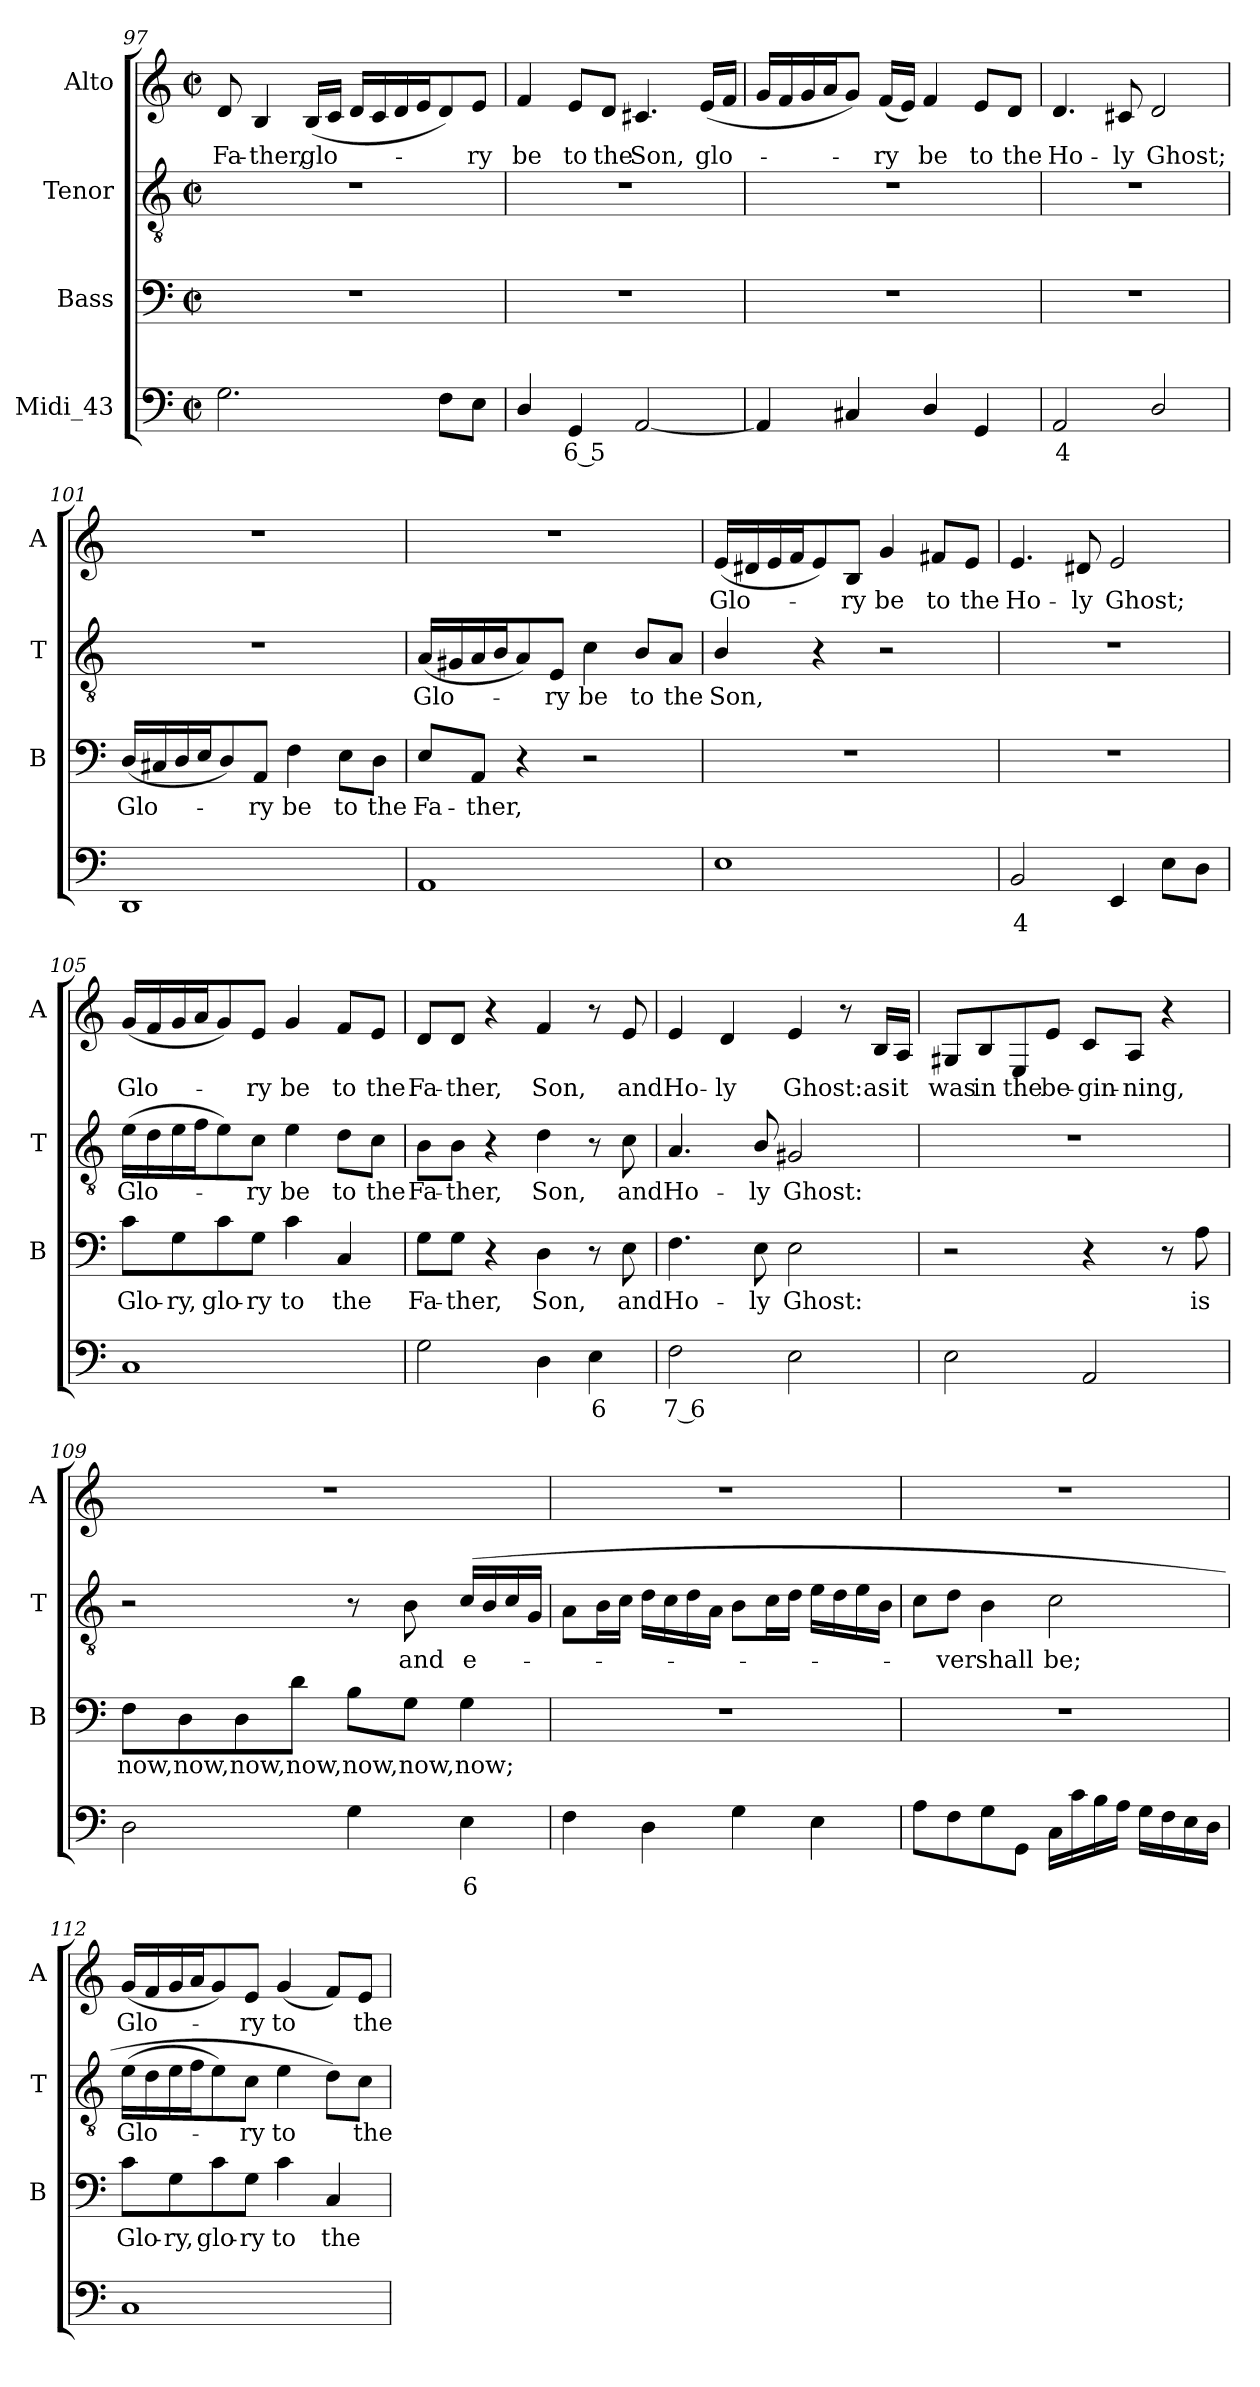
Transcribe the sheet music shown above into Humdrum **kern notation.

**kern	**text	**kern	**text	**kern	**text	**kern	**text
*part4	*part4	*part3	*part3	*part2	*part2	*part1	*part1
*staff4	*staff4	*staff3	*staff3	*staff2	*staff2	*staff1	*staff1
*I"Midi_43	*	*I"Bass	*	*I"Tenor	*	*I"Alto	*
*	*	*I'B	*	*I'T	*	*I'A	*
!!LO:LB:g=z
*clefF4	*	*clefF4	*	*clefGv2	*	*clefG2	*
*k[]	*	*k[]	*	*k[]	*	*k[]	*
*M2/2	*	*M2/2	*	*M2/2	*	*M2/2	*
*met(c|)	*	*met(c|)	*	*met(c|)	*	*met(c|)	*
=97	=97	=97	=97	=97	=97	=97	=97
!	!	!	!	!	!	!	!LO:LY:b
2.G\	.	1r	.	1r	.	8d/	Fa-
!	!	!	!	!	!	!	!LO:LY:b
.	.	.	.	.	.	4B/	-ther,
!	!	!	!	!	!	!	!LO:LY:b
.	.	.	.	.	.	(<16B/LL	glo-
.	.	.	.	.	.	16c/JJ	.
.	.	.	.	.	.	16d/LL	.
.	.	.	.	.	.	16c/	.
.	.	.	.	.	.	16d/	.
.	.	.	.	.	.	16e/J	.
8F\L	.	.	.	.	.	8d/)	.
!	!	!	!	!	!	!	!LO:LY:b
8E\J	.	.	.	.	.	8e/J	ry
=98	=98	=98	=98	=98	=98	=98	=98
!	!	!	!	!	!	!	!LO:LY:b
4D/	.	1r	.	1r	.	4f/	be
!	!LO:LY:b	!	!	!	!	!	!LO:LY:b
4GG/	6 5	.	.	.	.	8e/L	to
!	!	!	!	!	!	!	!LO:LY:b
.	.	.	.	.	.	8d/J	the
!	!	!	!	!	!	!	!LO:LY:b
[2AA/	.	.	.	.	.	4.c#X/	Son,
!	!	!	!	!	!	!	!LO:LY:b
.	.	.	.	.	.	(<16e/LL	glo-
.	.	.	.	.	.	16f/JJ	.
=99	=99	=99	=99	=99	=99	=99	=99
4AA/]	.	1r	.	1r	.	16g/LL	.
.	.	.	.	.	.	16f/	.
.	.	.	.	.	.	16g/	.
.	.	.	.	.	.	16a/J	.
4C#X/	.	.	.	.	.	8g/J)	.
!	!	!	!	!	!	!	!LO:LY:b
.	.	.	.	.	.	(<16f/LL	ry
.	.	.	.	.	.	16e/JJ)	.
!	!	!	!	!	!	!	!LO:LY:b
4D/	.	.	.	.	.	4f/	be
!	!	!	!	!	!	!	!LO:LY:b
4GG/	.	.	.	.	.	8e/L	to
!	!	!	!	!	!	!	!LO:LY:b
.	.	.	.	.	.	8d/J	the
=100	=100	=100	=100	=100	=100	=100	=100
!	!LO:LY:b	!	!	!	!	!	!LO:LY:b
2AA/	4	1r	.	1r	.	4.d/	Ho-
!	!	!	!	!	!	!	!LO:LY:b
.	.	.	.	.	.	8c#X/	-ly
!	!	!	!	!	!	!	!LO:LY:b
2D/	.	.	.	.	.	2d/	Ghost;
!!LO:PB:g=z
=101	=101	=101	=101	=101	=101	=101	=101
!	!	!	!LO:LY:b	!	!	!	!
1DD	.	(>16D/LL	Glo-	1r	.	1r	.
.	.	16C#X/	.	.	.	.	.
.	.	16D/	.	.	.	.	.
.	.	16E/J	.	.	.	.	.
.	.	8D/)	.	.	.	.	.
!	!	!	!LO:LY:b	!	!	!	!
.	.	8AA/J	ry	.	.	.	.
!	!	!	!LO:LY:b	!	!	!	!
.	.	4F\	be	.	.	.	.
!	!	!	!LO:LY:b	!	!	!	!
.	.	8E\L	to	.	.	.	.
!	!	!	!LO:LY:b	!	!	!	!
.	.	8D\J	the	.	.	.	.
=102	=102	=102	=102	=102	=102	=102	=102
!	!	!	!LO:LY:b	!	!LO:LY:b	!	!
1AA	.	8E/L	Fa-	(<16A/LL	Glo-	1r	.
.	.	.	.	16G#X/	.	.	.
!	!	!	!LO:LY:b	!	!	!	!
.	.	8AA/J	-ther,	16A/	.	.	.
.	.	.	.	16B/J	.	.	.
.	.	4r	.	8A/)	.	.	.
!	!	!	!	!	!LO:LY:b	!	!
.	.	.	.	8E/J	ry	.	.
!	!	!	!	!	!LO:LY:b	!	!
.	.	2r	.	4c\	be	.	.
!	!	!	!	!	!LO:LY:b	!	!
.	.	.	.	8B/L	to	.	.
!	!	!	!	!	!LO:LY:b	!	!
.	.	.	.	8A/J	the	.	.
=103	=103	=103	=103	=103	=103	=103	=103
!	!	!	!	!	!LO:LY:b	!	!LO:LY:b
1E	.	1r	.	4B/	Son,	(<16e/LL	Glo-
.	.	.	.	.	.	16d#X/	.
.	.	.	.	.	.	16e/	.
.	.	.	.	.	.	16f/J	.
.	.	.	.	4r	.	8e/)	.
!	!	!	!	!	!	!	!LO:LY:b
.	.	.	.	.	.	8B/J	ry
!	!	!	!	!	!	!	!LO:LY:b
.	.	.	.	2r	.	4g/	be
!	!	!	!	!	!	!	!LO:LY:b
.	.	.	.	.	.	8f#X/L	to
!	!	!	!	!	!	!	!LO:LY:b
.	.	.	.	.	.	8e/J	the
=104	=104	=104	=104	=104	=104	=104	=104
!	!LO:LY:b	!	!	!	!	!	!LO:LY:b
2BB/	4	1r	.	1r	.	4.e/	Ho-
!	!	!	!	!	!	!	!LO:LY:b
.	.	.	.	.	.	8d#X/	-ly
!	!	!	!	!	!	!	!LO:LY:b
4EE/	.	.	.	.	.	2e/	Ghost;
8E\L	.	.	.	.	.	.	.
8D\J	.	.	.	.	.	.	.
!!LO:LB:g=z
=105	=105	=105	=105	=105	=105	=105	=105
!	!	!	!LO:LY:b	!	!LO:LY:b	!	!LO:LY:b
1C	.	8c\L	Glo-	(>16e\LL	Glo-	(<16g/LL	Glo-
.	.	.	.	16d\	.	16f/	.
!	!	!	!LO:LY:b	!	!	!	!
.	.	8G\	-ry,	16e\	.	16g/	.
.	.	.	.	16f\J	.	16a/J	.
!	!	!	!LO:LY:b	!	!	!	!
.	.	8c\	glo-	8e\)	.	8g/)	.
!	!	!	!LO:LY:b	!	!LO:LY:b	!	!LO:LY:b
.	.	8G\J	-ry	8c\J	ry	8e/J	ry
!	!	!	!LO:LY:b	!	!LO:LY:b	!	!LO:LY:b
.	.	4c\	to	4e\	be	4g/	be
!	!	!	!LO:LY:b	!	!LO:LY:b	!	!LO:LY:b
.	.	4C/	the	8d\L	to	8f/L	to
!	!	!	!	!	!LO:LY:b	!	!LO:LY:b
.	.	.	.	8c\J	the	8e/J	the
=106	=106	=106	=106	=106	=106	=106	=106
!	!	!	!LO:LY:b	!	!LO:LY:b	!	!LO:LY:b
2G\	.	8G\L	Fa-	8B\L	Fa-	8d/L	Fa-
!	!	!	!LO:LY:b	!	!LO:LY:b	!	!LO:LY:b
.	.	8G\J	-ther,	8B\J	-ther,	8d/J	-ther,
.	.	4r	.	4r	.	4r	.
!	!	!	!LO:LY:b	!	!LO:LY:b	!	!LO:LY:b
4D\	.	4D\	Son,	4d\	Son,	4f/	Son,
!	!LO:LY:b	!	!	!	!	!	!
4E\	6	8r	.	8r	.	8r	.
!	!	!	!LO:LY:b	!	!LO:LY:b	!	!LO:LY:b
.	.	8E\	and	8c\	and	8e/	and
=107	=107	=107	=107	=107	=107	=107	=107
!	!LO:LY:b	!	!LO:LY:b	!	!LO:LY:b	!	!LO:LY:b
2F\	7 6	4.F\	Ho-	4.A/	Ho-	4e/	Ho-
!	!	!	!	!	!	!	!LO:LY:b
.	.	.	.	.	.	4d/	-ly
!	!	!	!LO:LY:b	!	!LO:LY:b	!	!
.	.	8E\	-ly	8B/	-ly	.	.
!	!	!	!LO:LY:b	!	!LO:LY:b	!	!LO:LY:b
2E\	.	2E\	Ghost:	2G#X/	Ghost:	4e/	Ghost:
.	.	.	.	.	.	8r	.
!	!	!	!	!	!	!	!LO:LY:b
.	.	.	.	.	.	16B/LL	as
!	!	!	!	!	!	!	!LO:LY:b
.	.	.	.	.	.	16A/JJ	it
=108	=108	=108	=108	=108	=108	=108	=108
!	!	!	!	!	!	!	!LO:LY:b
2E\	.	2r	.	1r	.	8G#X/L	was
!	!	!	!	!	!	!	!LO:LY:b
.	.	.	.	.	.	8B/	in
!	!	!	!	!	!	!	!LO:LY:b
.	.	.	.	.	.	8E/	the
!	!	!	!	!	!	!	!LO:LY:b
.	.	.	.	.	.	8e/J	be-
!	!	!	!	!	!	!	!LO:LY:b
2AA/	.	4r	.	.	.	8c/L	-gin-
!	!	!	!	!	!	!	!LO:LY:b
.	.	.	.	.	.	8A/J	-ning,
.	.	8r	.	.	.	4r	.
!	!	!	!LO:LY:b	!	!	!	!
.	.	8A\	is	.	.	.	.
!!LO:LB:g=z
=109	=109	=109	=109	=109	=109	=109	=109
!	!	!	!LO:LY:b	!	!	!	!
2D\	.	8F\L	now,	2r	.	1r	.
!	!	!	!LO:LY:b	!	!	!	!
.	.	8D\	now,	.	.	.	.
!	!	!	!LO:LY:b	!	!	!	!
.	.	8D\	now,	.	.	.	.
!	!	!	!LO:LY:b	!	!	!	!
.	.	8d\J	now,	.	.	.	.
!	!	!	!LO:LY:b	!	!	!	!
4G\	.	8B\L	now,	8r	.	.	.
!	!	!	!LO:LY:b	!	!LO:LY:b	!	!
.	.	8G\J	now,	8B\	and	.	.
!	!LO:LY:b	!	!LO:LY:b	!	!LO:LY:b	!	!
4E\	6	4G\	now;	(<16c/LL	e-	.	.
.	.	.	.	16B/	.	.	.
.	.	.	.	16c/	.	.	.
.	.	.	.	16G/JJ	.	.	.
=110	=110	=110	=110	=110	=110	=110	=110
4F\	.	1r	.	8A\L	.	1r	.
.	.	.	.	16B\L	.	.	.
.	.	.	.	16c\JJ	.	.	.
4D\	.	.	.	16d\LL	.	.	.
.	.	.	.	16c\	.	.	.
.	.	.	.	16d\	.	.	.
.	.	.	.	16A\JJ	.	.	.
4G\	.	.	.	8B\L	.	.	.
.	.	.	.	16c\L	.	.	.
.	.	.	.	16d\JJ	.	.	.
4E\	.	.	.	16e\LL	.	.	.
.	.	.	.	16d\	.	.	.
.	.	.	.	16e\	.	.	.
.	.	.	.	16B\JJ	.	.	.
!!LO:PB:g=z
=111	=111	=111	=111	=111	=111	=111	=111
8A\L	.	1r	.	8c\L	.	1r	.
!	!	!	!	!	!LO:LY:b	!	!
8F\	.	.	.	8d\J	ver	.	.
!	!	!	!	!	!LO:LY:b	!	!
8G\	.	.	.	4B\	shall	.	.
8GG\J	.	.	.	.	.	.	.
!	!	!	!	!	!LO:LY:b	!	!
16C\LL	.	.	.	2c\	be;	.	.
16c\	.	.	.	.	.	.	.
16B\	.	.	.	.	.	.	.
16A\JJ	.	.	.	.	.	.	.
16G\LL	.	.	.	.	.	.	.
16F\	.	.	.	.	.	.	.
16E\	.	.	.	.	.	.	.
16D\JJ	.	.	.	.	.	.	.
=112	=112	=112	=112	=112	=112	=112	=112
!	!	!	!LO:LY:b	!	!LO:LY:b	!	!LO:LY:b
1C	.	8c\L	Glo-	(>16e\LL	Glo-	(<16g/LL	Glo-
.	.	.	.	16d\	.	16f/	.
!	!	!	!LO:LY:b	!	!	!	!
.	.	8G\	-ry,	16e\	.	16g/	.
.	.	.	.	16f\J	.	16a/J	.
!	!	!	!LO:LY:b	!	!	!	!
.	.	8c\	glo-	8e\)	.	8g/)	.
!	!	!	!LO:LY:b	!	!LO:LY:b	!	!LO:LY:b
.	.	8G\J	-ry	8c\J	-ry	8e/J	ry
!	!	!	!LO:LY:b	!	!LO:LY:b	!	!LO:LY:b
.	.	4c\	to	4e\	to	(<4g/	to
!	!	!	!LO:LY:b	!	!	!	!
.	.	4C/	the	8d\L)	.	8f/L)	.
!	!	!	!	!	!LO:LY:b	!	!LO:LY:b
.	.	.	.	8c\J	the	8e/J	the
=	=	=	=	=	=	=	=
*-	*-	*-	*-	*-	*-	*-	*-
